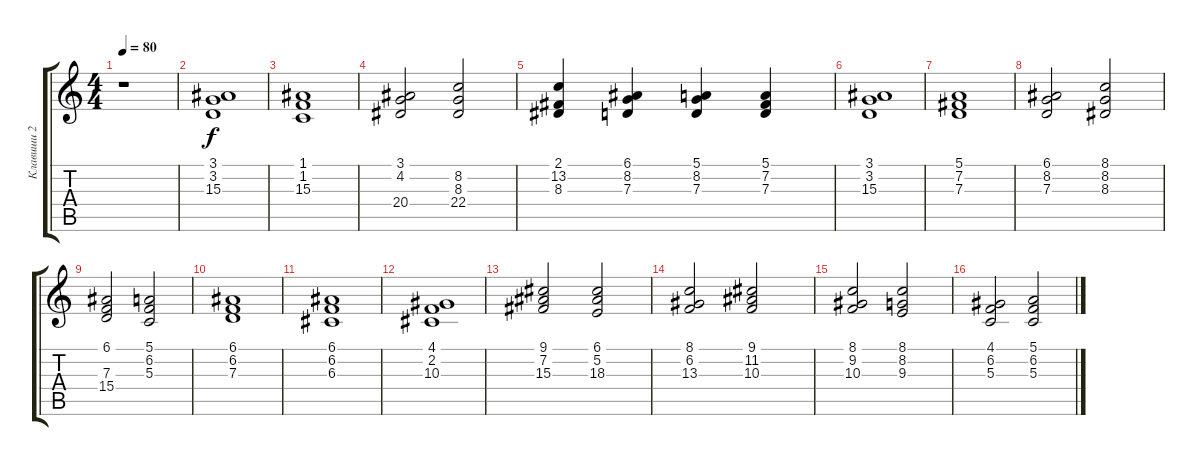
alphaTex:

\track ("Клавиши 2" "Клавиши 2") {instrument choiraahs}
\staff {score tabs}
\tuning (E4 B3 G3 D3 A2 E2) {hide}
\ts (4 4)
\tempo 80
\clef g2
\ks c
r.1{dy f instrument choiraahs} |
(3.1 3.2 15.3).1 |
(1.1 1.2 15.3).1 |
(3.1 4.2 20.4).2 (8.2 8.3 22.4).2 |
(2.1 13.2 8.3).4 (6.1 8.2 7.3).4 (5.1 8.2 7.3).4 (5.1 7.2 7.3).4 |
(3.1 3.2 15.3).1 |
(5.1 7.2 7.3).1 |
(6.1 8.2 7.3).2 (8.1 8.2 8.3).2 |
(6.1 7.3 15.4).2 (5.1 6.2 5.3).2 |
(6.1 6.2 7.3).1 |
(6.1 6.2 6.3).1 |
(4.1 2.2 10.3).1 |
(9.1 7.2 15.3).2 (6.1 5.2 18.3).2 |
(8.1 6.2 13.3).2 (9.1 11.2 10.3).2 |
(8.1 9.2 10.3).2 (8.1 8.2 9.3).2 |
(4.1 6.2 5.3).2 (5.1 6.2 5.3).2
